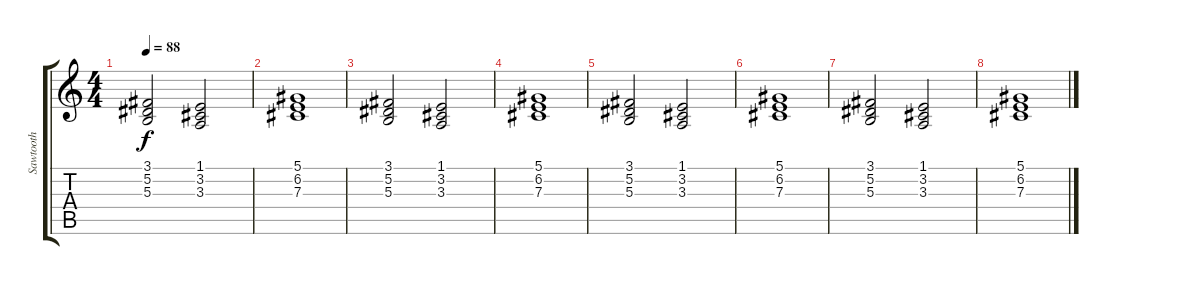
\track ("Sawtooth" "Sawtooth") {instrument lead2sawtooth}
\staff {score tabs}
\tuning (Eb4 Bb3 Gb3 Db3 Ab2 Eb2) {hide}
\ts (4 4)
\tempo 88
\clef g2
\ks c
(3.1 5.2 5.3).2{dy f} (1.1 3.2 3.3).2 |
(5.1 6.2 7.3).1 |
(3.1 5.2 5.3).2 (1.1 3.2 3.3).2 |
(5.1 6.2 7.3).1 |
(3.1 5.2 5.3).2 (1.1 3.2 3.3).2 |
(5.1 6.2 7.3).1{volume 7} |
(3.1 5.2 5.3).2{volume 3} (1.1 3.2 3.3).2{volume 0} |
(5.1 6.2 7.3).1
